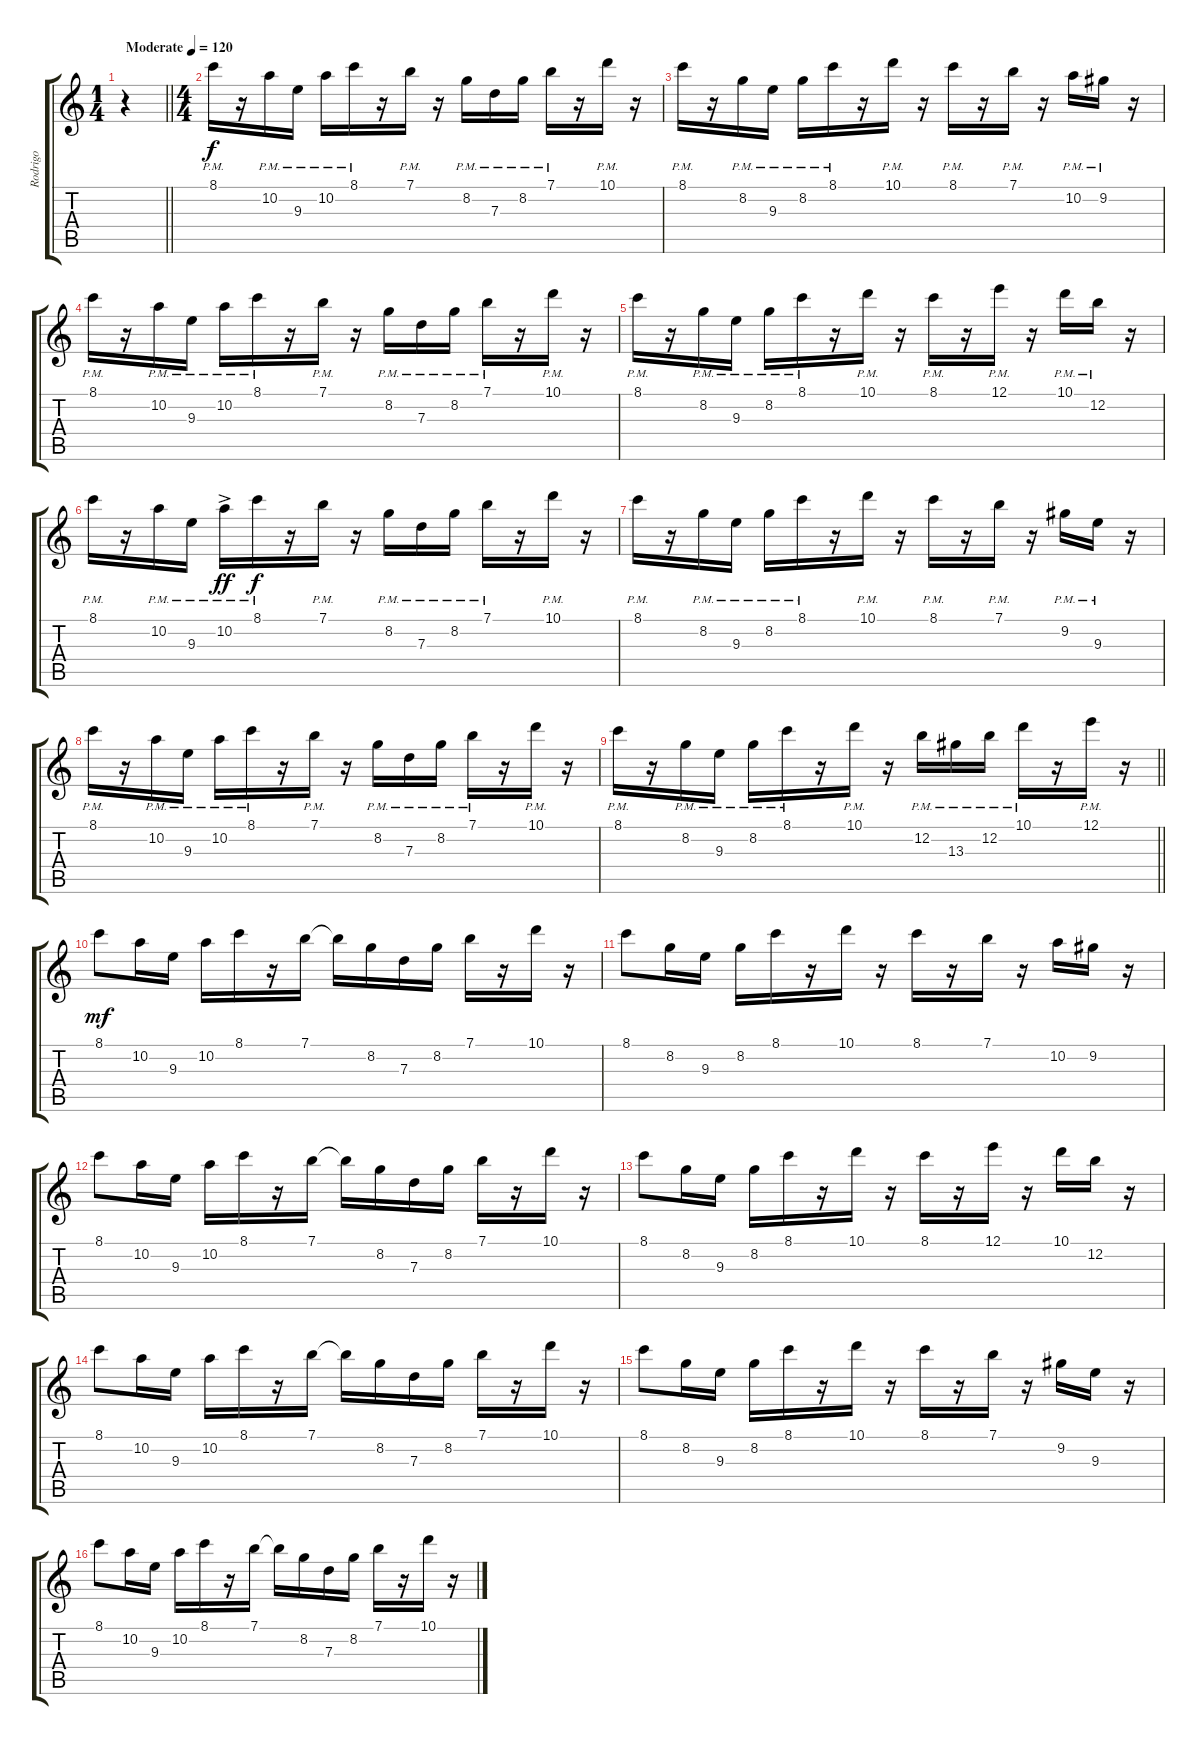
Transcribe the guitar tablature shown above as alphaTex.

\track ("Rodrigo" "Rodrigo") {instrument acousticguitarnylon}
\staff {score tabs}
\tuning (E4 B3 G3 D3 A2 E2) {hide}
\ts (1 4)
\tempo (120 "Moderate")
\clef g2
\barLineRight lightlight
\ks c
r.4{dy f instrument acousticguitarnylon} |
\ts (4 4)
8.1{pm}.16 r.16 10.2{pm}.16 9.3{pm}.16 10.2{pm}.16 8.1{pm}.16 r.16 7.1{pm}.16 r.16 8.2{pm}.16 7.3{pm}.16 8.2{pm}.16 7.1{pm}.16 r.16 10.1{pm}.16 r.16 |
8.1{pm}.16 r.16 8.2{pm}.16 9.3{pm}.16 8.2{pm}.16 8.1{pm}.16 r.16 10.1{pm}.16 r.16 8.1{pm}.16 r.16 7.1{pm}.16 r.16 10.2{pm}.16 9.2{pm}.16 r.16 |
8.1{pm}.16 r.16 10.2{pm}.16 9.3{pm}.16 10.2{pm}.16 8.1{pm}.16 r.16 7.1{pm}.16 r.16 8.2{pm}.16 7.3{pm}.16 8.2{pm}.16 7.1{pm}.16 r.16 10.1{pm}.16 r.16 |
8.1{pm}.16 r.16 8.2{pm}.16 9.3{pm}.16 8.2{pm}.16 8.1{pm}.16 r.16 10.1{pm}.16 r.16 8.1{pm}.16 r.16 12.1{pm}.16 r.16 10.1{pm}.16 12.2{pm}.16 r.16 |
8.1{pm}.16 r.16 10.2{pm}.16 9.3{pm}.16 10.2{ac pm}.16{dy ff} 8.1{pm}.16{dy f} r.16 7.1{pm}.16 r.16 8.2{pm}.16 7.3{pm}.16 8.2{pm}.16 7.1{pm}.16 r.16 10.1{pm}.16 r.16 |
8.1{pm}.16 r.16 8.2{pm}.16 9.3{pm}.16 8.2{pm}.16 8.1{pm}.16 r.16 10.1{pm}.16 r.16 8.1{pm}.16 r.16 7.1{pm}.16 r.16 9.2{pm}.16 9.3{pm}.16 r.16 |
8.1{pm}.16 r.16 10.2{pm}.16 9.3{pm}.16 10.2{pm}.16 8.1{pm}.16 r.16 7.1{pm}.16 r.16 8.2{pm}.16 7.3{pm}.16 8.2{pm}.16 7.1{pm}.16 r.16 10.1{pm}.16 r.16 |
\barLineRight lightlight
8.1{pm}.16 r.16 8.2{pm}.16 9.3{pm}.16 8.2{pm}.16 8.1{pm}.16 r.16 10.1{pm}.16 r.16 12.2{pm}.16 13.3{pm}.16 12.2{pm}.16 10.1{pm}.16 r.16 12.1{pm}.16 r.16 |
8.1.8{dy mf} 10.2.16 9.3.16 10.2.16 8.1.16 r.16 7.1.16 7.1{t}.16 8.2.16 7.3.16 8.2.16 7.1.16 r.16 10.1.16 r.16 |
8.1.8 8.2.16 9.3.16 8.2.16 8.1.16 r.16 10.1.16 r.16 8.1.16 r.16 7.1.16 r.16 10.2.16 9.2.16 r.16 |
8.1.8 10.2.16 9.3.16 10.2.16 8.1.16 r.16 7.1.16 7.1{t}.16 8.2.16 7.3.16 8.2.16 7.1.16 r.16 10.1.16 r.16 |
8.1.8 8.2.16 9.3.16 8.2.16 8.1.16 r.16 10.1.16 r.16 8.1.16 r.16 12.1.16 r.16 10.1.16 12.2.16 r.16 |
8.1.8 10.2.16 9.3.16 10.2.16 8.1.16 r.16 7.1.16 7.1{t}.16 8.2.16 7.3.16 8.2.16 7.1.16 r.16 10.1.16 r.16 |
8.1.8 8.2.16 9.3.16 8.2.16 8.1.16 r.16 10.1.16 r.16 8.1.16 r.16 7.1.16 r.16 9.2.16 9.3.16 r.16 |
8.1.8 10.2.16 9.3.16 10.2.16 8.1.16 r.16 7.1.16 7.1{t}.16 8.2.16 7.3.16 8.2.16 7.1.16 r.16 10.1.16 r.16
